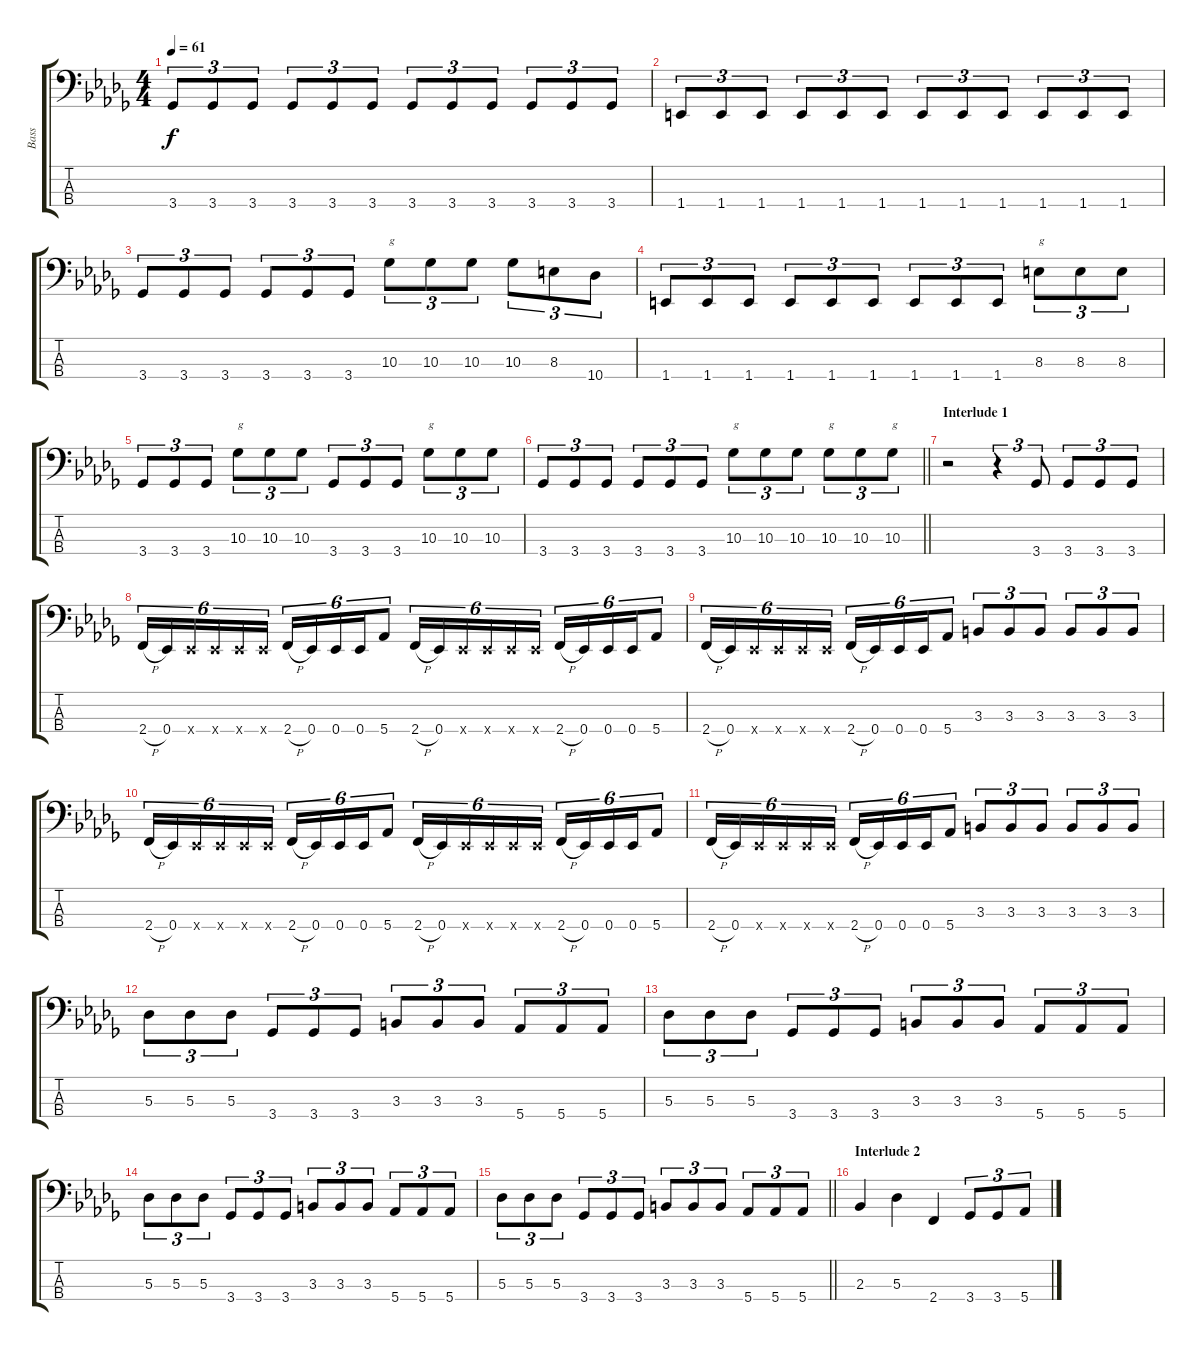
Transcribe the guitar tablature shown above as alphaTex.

\track ("Bass" "Bass") {instrument electricbasspick}
\staff {score tabs}
\tuning (Gb2 Db2 Ab1 Eb1) {hide}
\ts (4 4)
\tempo 61
\clef f4
\ks bbminor
3.4.8{tu (3 2) dy f} 3.4.8{tu (3 2)} 3.4.8{tu (3 2)} 3.4.8{tu (3 2)} 3.4.8{tu (3 2)} 3.4.8{tu (3 2)} 3.4.8{tu (3 2)} 3.4.8{tu (3 2)} 3.4.8{tu (3 2)} 3.4.8{tu (3 2)} 3.4.8{tu (3 2)} 3.4.8{tu (3 2)} |
1.4.8{tu (3 2)} 1.4.8{tu (3 2)} 1.4.8{tu (3 2)} 1.4.8{tu (3 2)} 1.4.8{tu (3 2)} 1.4.8{tu (3 2)} 1.4.8{tu (3 2)} 1.4.8{tu (3 2)} 1.4.8{tu (3 2)} 1.4.8{tu (3 2)} 1.4.8{tu (3 2)} 1.4.8{tu (3 2)} |
3.4.8{tu (3 2)} 3.4.8{tu (3 2)} 3.4.8{tu (3 2)} 3.4.8{tu (3 2)} 3.4.8{tu (3 2)} 3.4.8{tu (3 2)} 10.3.8{tu (3 2) txt "g"} 10.3.8{tu (3 2)} 10.3.8{tu (3 2)} 10.3.8{tu (3 2)} 8.3.8{tu (3 2)} 10.4.8{tu (3 2)} |
1.4.8{tu (3 2)} 1.4.8{tu (3 2)} 1.4.8{tu (3 2)} 1.4.8{tu (3 2)} 1.4.8{tu (3 2)} 1.4.8{tu (3 2)} 1.4.8{tu (3 2)} 1.4.8{tu (3 2)} 1.4.8{tu (3 2)} 8.3.8{tu (3 2) txt "g"} 8.3.8{tu (3 2)} 8.3.8{tu (3 2)} |
3.4.8{tu (3 2)} 3.4.8{tu (3 2)} 3.4.8{tu (3 2)} 10.3.8{tu (3 2) txt "g"} 10.3.8{tu (3 2)} 10.3.8{tu (3 2)} 3.4.8{tu (3 2)} 3.4.8{tu (3 2)} 3.4.8{tu (3 2)} 10.3.8{tu (3 2) txt "g"} 10.3.8{tu (3 2)} 10.3.8{tu (3 2)} |
\barLineRight lightlight
3.4.8{tu (3 2)} 3.4.8{tu (3 2)} 3.4.8{tu (3 2)} 3.4.8{tu (3 2)} 3.4.8{tu (3 2)} 3.4.8{tu (3 2)} 10.3.8{tu (3 2) txt "g"} 10.3.8{tu (3 2)} 10.3.8{tu (3 2)} 10.3.8{tu (3 2) txt "g"} 10.3.8{tu (3 2)} 10.3.8{tu (3 2) txt "g"} |
\section ("" "Interlude 1")
r.2 r.4{tu (3 2)} 3.4.8{tu (3 2)} 3.4.8{tu (3 2)} 3.4.8{tu (3 2)} 3.4.8{tu (3 2)} |
2.4{h}.16{tu (6 4)} 0.4.16{tu (6 4)} 0.4{x}.16{tu (6 4)} 0.4{x}.16{tu (6 4)} 0.4{x}.16{tu (6 4)} 0.4{x}.16{tu (6 4)} 2.4{h}.16{tu (6 4)} 0.4.16{tu (6 4)} 0.4.16{tu (6 4)} 0.4.16{tu (6 4)} 5.4.8{tu (6 4)} 2.4{h}.16{tu (6 4)} 0.4.16{tu (6 4)} 0.4{x}.16{tu (6 4)} 0.4{x}.16{tu (6 4)} 0.4{x}.16{tu (6 4)} 0.4{x}.16{tu (6 4)} 2.4{h}.16{tu (6 4)} 0.4.16{tu (6 4)} 0.4.16{tu (6 4)} 0.4.16{tu (6 4)} 5.4.8{tu (6 4)} |
2.4{h}.16{tu (6 4)} 0.4.16{tu (6 4)} 0.4{x}.16{tu (6 4)} 0.4{x}.16{tu (6 4)} 0.4{x}.16{tu (6 4)} 0.4{x}.16{tu (6 4)} 2.4{h}.16{tu (6 4)} 0.4.16{tu (6 4)} 0.4.16{tu (6 4)} 0.4.16{tu (6 4)} 5.4.8{tu (6 4)} 3.3.8{tu (3 2)} 3.3.8{tu (3 2)} 3.3.8{tu (3 2)} 3.3.8{tu (3 2)} 3.3.8{tu (3 2)} 3.3.8{tu (3 2)} |
2.4{h}.16{tu (6 4)} 0.4.16{tu (6 4)} 0.4{x}.16{tu (6 4)} 0.4{x}.16{tu (6 4)} 0.4{x}.16{tu (6 4)} 0.4{x}.16{tu (6 4)} 2.4{h}.16{tu (6 4)} 0.4.16{tu (6 4)} 0.4.16{tu (6 4)} 0.4.16{tu (6 4)} 5.4.8{tu (6 4)} 2.4{h}.16{tu (6 4)} 0.4.16{tu (6 4)} 0.4{x}.16{tu (6 4)} 0.4{x}.16{tu (6 4)} 0.4{x}.16{tu (6 4)} 0.4{x}.16{tu (6 4)} 2.4{h}.16{tu (6 4)} 0.4.16{tu (6 4)} 0.4.16{tu (6 4)} 0.4.16{tu (6 4)} 5.4.8{tu (6 4)} |
2.4{h}.16{tu (6 4)} 0.4.16{tu (6 4)} 0.4{x}.16{tu (6 4)} 0.4{x}.16{tu (6 4)} 0.4{x}.16{tu (6 4)} 0.4{x}.16{tu (6 4)} 2.4{h}.16{tu (6 4)} 0.4.16{tu (6 4)} 0.4.16{tu (6 4)} 0.4.16{tu (6 4)} 5.4.8{tu (6 4)} 3.3.8{tu (3 2)} 3.3.8{tu (3 2)} 3.3.8{tu (3 2)} 3.3.8{tu (3 2)} 3.3.8{tu (3 2)} 3.3.8{tu (3 2)} |
5.3.8{tu (3 2)} 5.3.8{tu (3 2)} 5.3.8{tu (3 2)} 3.4.8{tu (3 2)} 3.4.8{tu (3 2)} 3.4.8{tu (3 2)} 3.3.8{tu (3 2)} 3.3.8{tu (3 2)} 3.3.8{tu (3 2)} 5.4.8{tu (3 2)} 5.4.8{tu (3 2)} 5.4.8{tu (3 2)} |
5.3.8{tu (3 2)} 5.3.8{tu (3 2)} 5.3.8{tu (3 2)} 3.4.8{tu (3 2)} 3.4.8{tu (3 2)} 3.4.8{tu (3 2)} 3.3.8{tu (3 2)} 3.3.8{tu (3 2)} 3.3.8{tu (3 2)} 5.4.8{tu (3 2)} 5.4.8{tu (3 2)} 5.4.8{tu (3 2)} |
5.3.8{tu (3 2)} 5.3.8{tu (3 2)} 5.3.8{tu (3 2)} 3.4.8{tu (3 2)} 3.4.8{tu (3 2)} 3.4.8{tu (3 2)} 3.3.8{tu (3 2)} 3.3.8{tu (3 2)} 3.3.8{tu (3 2)} 5.4.8{tu (3 2)} 5.4.8{tu (3 2)} 5.4.8{tu (3 2)} |
\barLineRight lightlight
5.3.8{tu (3 2)} 5.3.8{tu (3 2)} 5.3.8{tu (3 2)} 3.4.8{tu (3 2)} 3.4.8{tu (3 2)} 3.4.8{tu (3 2)} 3.3.8{tu (3 2)} 3.3.8{tu (3 2)} 3.3.8{tu (3 2)} 5.4.8{tu (3 2)} 5.4.8{tu (3 2)} 5.4.8{tu (3 2)} |
\section ("" "Interlude 2")
2.3.4 5.3.4 2.4.4 3.4.8{tu (3 2)} 3.4.8{tu (3 2)} 5.4.8{tu (3 2)}
